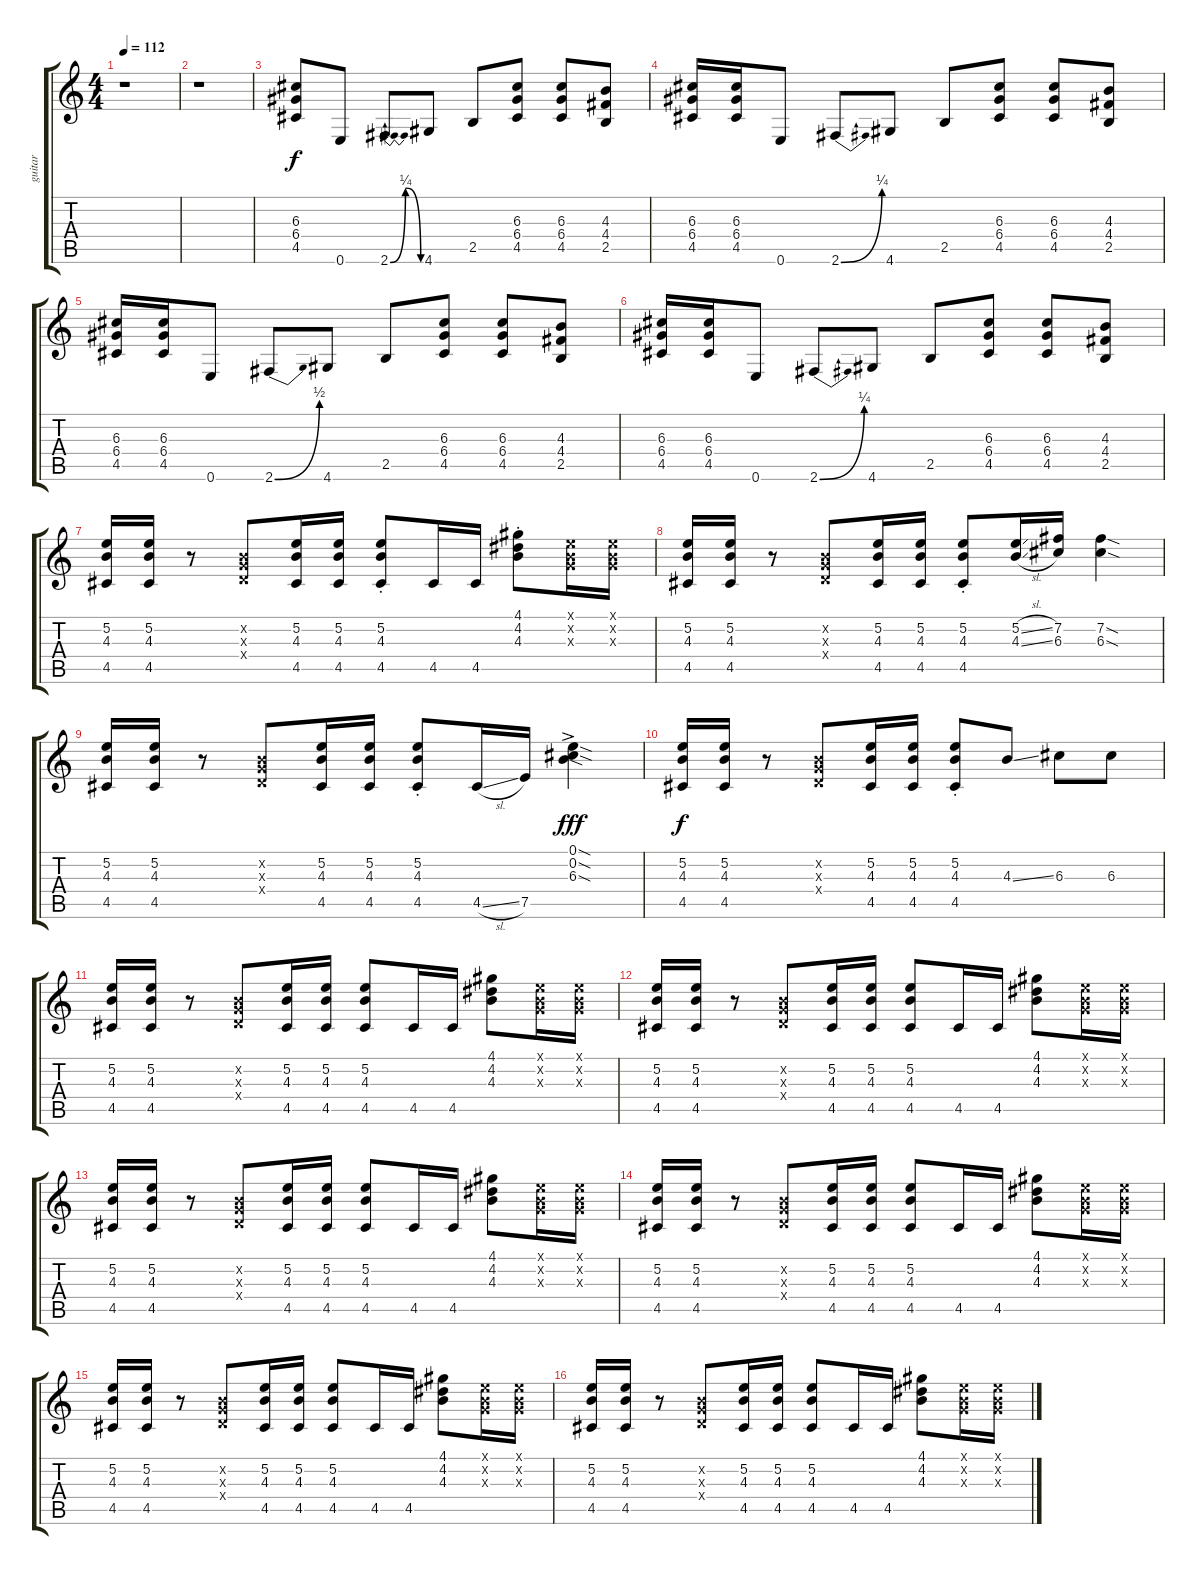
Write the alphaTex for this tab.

\track ("guitar" "guitar") {instrument overdrivenguitar}
\staff {score tabs}
\tuning (E4 B3 G3 D3 A2 E2) {hide}
\ts (4 4)
\tempo 112
\clef g2
\ks c
r.1{dy f instrument overdrivenguitar} |
r.1 |
(6.3 6.4 4.5).8 0.6.8 2.6{be (bendrelease 0 0 30 1 30 1 60 0)}.8 4.6.8 2.5.8 (6.3 6.4 4.5).8 (6.3 6.4 4.5).8 (4.3 4.4 2.5).8 |
(6.3 6.4 4.5).16 (6.3 6.4 4.5).16 0.6.8 2.6{be (bend 0 0 60 1)}.8 4.6.8 2.5.8 (6.3 6.4 4.5).8 (6.3 6.4 4.5).8 (4.3 4.4 2.5).8 |
(6.3 6.4 4.5).16 (6.3 6.4 4.5).16 0.6.8 2.6{be (bend 0 0 60 2)}.8 4.6.8 2.5.8 (6.3 6.4 4.5).8 (6.3 6.4 4.5).8 (4.3 4.4 2.5).8 |
(6.3 6.4 4.5).16 (6.3 6.4 4.5).16 0.6.8 2.6{be (bend 0 0 60 1)}.8 4.6.8 2.5.8 (6.3 6.4 4.5).8 (6.3 6.4 4.5).8 (4.3 4.4 2.5).8 |
(5.2 4.3 4.5).16 (5.2 4.3 4.5).16 r.8 (0.2{x} 0.3{x} 0.4{x}).8 (5.2 4.3 4.5).16 (5.2 4.3 4.5).16 (5.2{st} 4.3 4.5).8 4.5.16 4.5.16 (4.1{st} 4.2 4.3).8 (0.1{x} 0.2{x} 0.3{x}).16 (0.1{x} 0.2{x} 0.3{x}).16 |
(5.2 4.3 4.5).16 (5.2 4.3 4.5).16 r.8 (0.2{x} 0.3{x} 0.4{x}).8 (5.2 4.3 4.5).16 (5.2 4.3 4.5).16 (5.2{st} 4.3 4.5).8 (5.2{sl} 4.3{sl}).16 (7.2 6.3).16 (7.2{sod} 6.3{sod}).4 |
(5.2 4.3 4.5).16 (5.2 4.3 4.5).16 r.8 (0.2{x} 0.3{x} 0.4{x}).8 (5.2 4.3 4.5).16 (5.2 4.3 4.5).16 (5.2{st} 4.3 4.5).8 4.5{sl}.16 7.5.16 (0.1{sod} 0.2{sod} 6.3{sod ac}).4{dy fff} |
(5.2 4.3 4.5).16{dy f} (5.2 4.3 4.5).16 r.8 (0.2{x} 0.3{x} 0.4{x}).8 (5.2 4.3 4.5).16 (5.2 4.3 4.5).16 (5.2{st} 4.3 4.5).8 4.3{ss}.8 6.3.8 6.3.8 |
(5.2 4.3 4.5).16 (5.2 4.3 4.5).16 r.8 (0.2{x} 0.3{x} 0.4{x}).8 (5.2 4.3 4.5).16 (5.2 4.3 4.5).16 (5.2 4.3 4.5).8 4.5.16 4.5.16 (4.1 4.2 4.3).8 (0.1{x} 0.2{x} 0.3{x}).16 (0.1{x} 0.2{x} 0.3{x}).16 |
(5.2 4.3 4.5).16 (5.2 4.3 4.5).16 r.8 (0.2{x} 0.3{x} 0.4{x}).8 (5.2 4.3 4.5).16 (5.2 4.3 4.5).16 (5.2 4.3 4.5).8 4.5.16 4.5.16 (4.1 4.2 4.3).8 (0.1{x} 0.2{x} 0.3{x}).16 (0.1{x} 0.2{x} 0.3{x}).16 |
(5.2 4.3 4.5).16 (5.2 4.3 4.5).16 r.8 (0.2{x} 0.3{x} 0.4{x}).8 (5.2 4.3 4.5).16 (5.2 4.3 4.5).16 (5.2 4.3 4.5).8 4.5.16 4.5.16 (4.1 4.2 4.3).8 (0.1{x} 0.2{x} 0.3{x}).16 (0.1{x} 0.2{x} 0.3{x}).16 |
(5.2 4.3 4.5).16 (5.2 4.3 4.5).16 r.8 (0.2{x} 0.3{x} 0.4{x}).8 (5.2 4.3 4.5).16 (5.2 4.3 4.5).16 (5.2 4.3 4.5).8 4.5.16 4.5.16 (4.1 4.2 4.3).8 (0.1{x} 0.2{x} 0.3{x}).16 (0.1{x} 0.2{x} 0.3{x}).16 |
(5.2 4.3 4.5).16 (5.2 4.3 4.5).16 r.8 (0.2{x} 0.3{x} 0.4{x}).8 (5.2 4.3 4.5).16 (5.2 4.3 4.5).16 (5.2 4.3 4.5).8 4.5.16 4.5.16 (4.1 4.2 4.3).8 (0.1{x} 0.2{x} 0.3{x}).16 (0.1{x} 0.2{x} 0.3{x}).16 |
(5.2 4.3 4.5).16 (5.2 4.3 4.5).16 r.8 (0.2{x} 0.3{x} 0.4{x}).8 (5.2 4.3 4.5).16 (5.2 4.3 4.5).16 (5.2 4.3 4.5).8 4.5.16 4.5.16 (4.1 4.2 4.3).8 (0.1{x} 0.2{x} 0.3{x}).16 (0.1{x} 0.2{x} 0.3{x}).16
